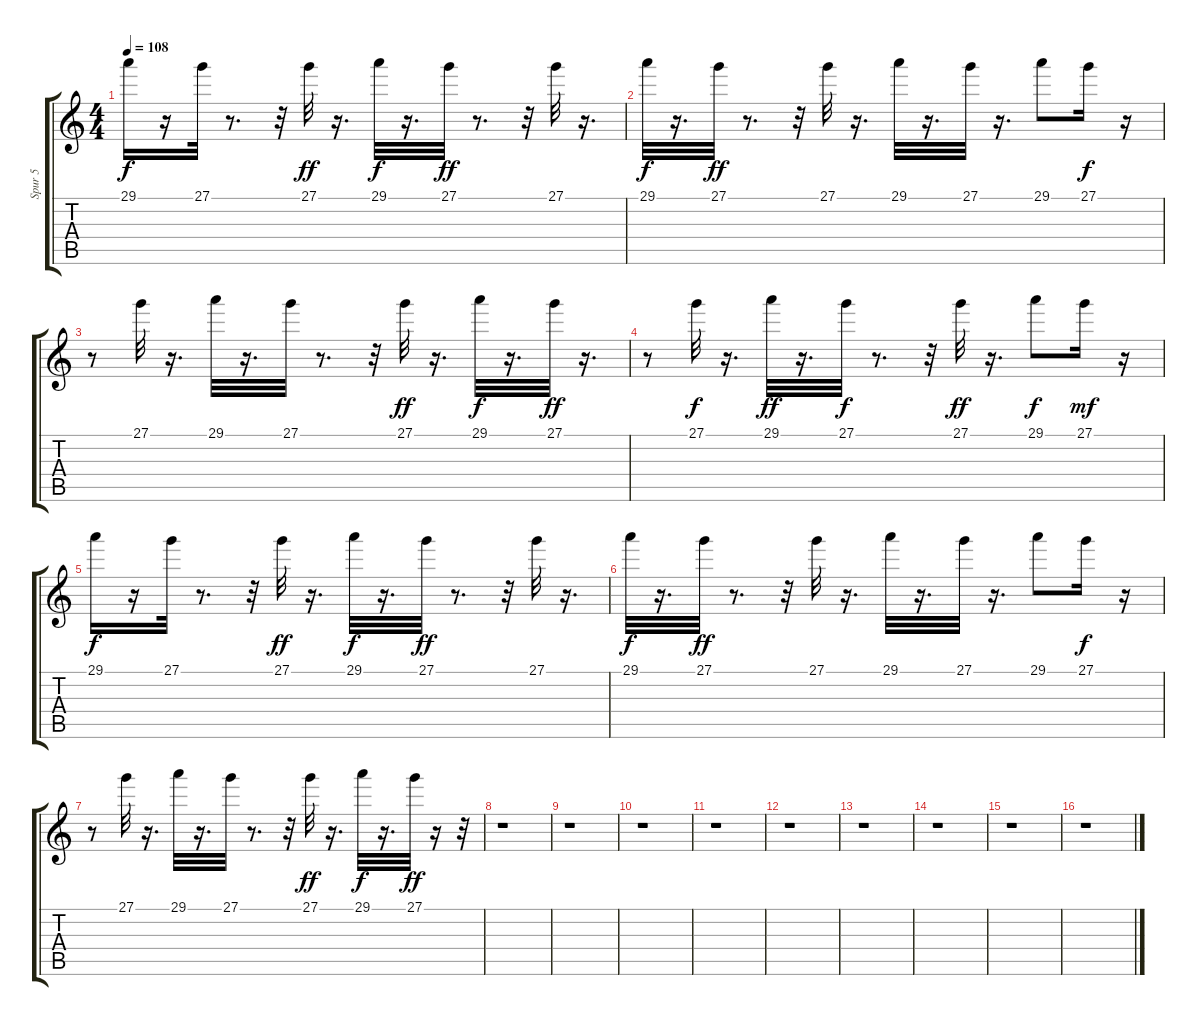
\track ("Spur 5" "Spur 5") {instrument percussiveorgan}
\staff {score tabs}
\tuning (E4 B3 G3 D3 A2 E2) {hide}
\ts (4 4)
\tempo 108
\clef g2
\ks c
29.1.16{dy f instrument percussiveorgan} r.16 27.1.32 r.8{d} r.32 27.1.32{dy ff} r.16{d} 29.1.32{dy f} r.16{d} 27.1.32{dy ff} r.8{d} r.32 27.1.32 r.16{d} |
29.1.32{dy f} r.16{d} 27.1.32{dy ff} r.8{d} r.32 27.1.32 r.16{d} 29.1.32 r.16{d} 27.1.32 r.16{d} 29.1.8 27.1.16{dy f} r.16 |
r.8 27.1.32 r.16{d} 29.1.32 r.16{d} 27.1.32 r.8{d} r.32 27.1.32{dy ff} r.16{d} 29.1.32{dy f} r.16{d} 27.1.32{dy ff} r.16{d} |
r.8 27.1.32{dy f} r.16{d} 29.1.32{dy ff} r.16{d} 27.1.32{dy f} r.8{d} r.32 27.1.32{dy ff} r.16{d} 29.1.8{dy f} 27.1.16{dy mf} r.16 |
29.1.16{dy f instrument percussiveorgan} r.16 27.1.32 r.8{d} r.32 27.1.32{dy ff} r.16{d} 29.1.32{dy f} r.16{d} 27.1.32{dy ff} r.8{d} r.32 27.1.32 r.16{d} |
29.1.32{dy f} r.16{d} 27.1.32{dy ff} r.8{d} r.32 27.1.32 r.16{d} 29.1.32 r.16{d} 27.1.32 r.16{d} 29.1.8 27.1.16{dy f} r.16 |
r.8 27.1.32 r.16{d} 29.1.32 r.16{d} 27.1.32 r.8{d} r.32 27.1.32{dy ff} r.16{d} 29.1.32{dy f} r.16{d} 27.1.32{dy ff} r.16 r.32 |
r.1 |
r.1 |
r.1 |
r.1 |
r.1 |
r.1 |
r.1 |
r.1 |
r.1
